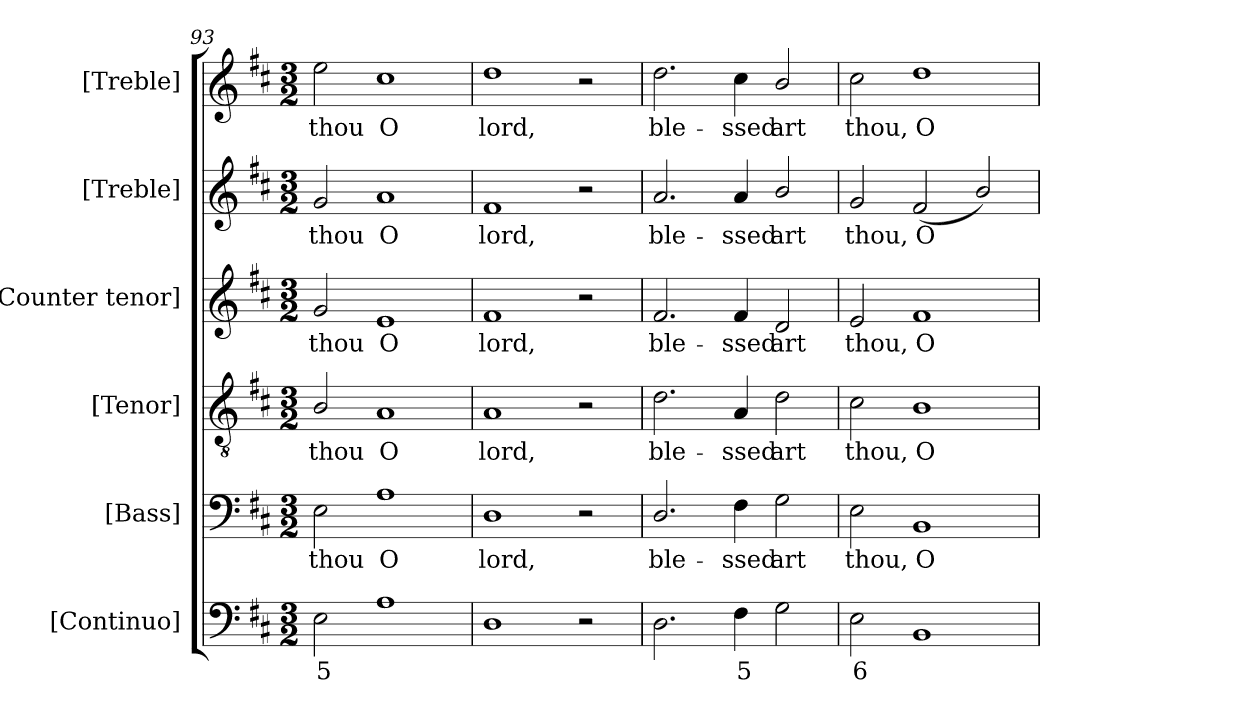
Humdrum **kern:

**kern	**text	**kern	**text	**kern	**text	**kern	**text	**kern	**text	**kern	**text
*part6	*part6	*part5	*part5	*part4	*part4	*part3	*part3	*part2	*part2	*part1	*part1
*staff6	*staff6	*staff5	*staff5	*staff4	*staff4	*staff3	*staff3	*staff2	*staff2	*staff1	*staff1
*I"[Continuo]	*	*I"[Bass]	*	*I"[Tenor]	*	*I"[Counter tenor]	*	*I"[Treble]	*	*I"[Treble]	*
*I'Cont.	*	*I'B.	*	*I'T.	*	*	*	*	*	*	*
*clefF4	*	*clefF4	*	*clefGv2	*	*clefG2	*	*clefG2	*	*clefG2	*
*	*	*	*	*ITrd7c12	*	*	*	*	*	*	*
*k[f#c#]	*	*k[f#c#]	*	*k[f#c#]	*	*k[f#c#]	*	*k[f#c#]	*	*k[f#c#]	*
*D:	*	*D:	*	*D:	*	*D:	*	*D:	*	*D:	*
*M3/2	*	*M3/2	*	*M3/2	*	*M3/2	*	*M3/2	*	*M3/2	*
=93	=93	=93	=93	=93	=93	=93	=93	=93	=93	=93	=93
!	!LO:LY:b:color=#000000	!	!	!	!	!	!	!	!	!	!
!	!	!	!LO:LY:b:color=#000000	!	!	!	!	!	!	!	!
!	!	!	!	!	!LO:LY:b:color=#000000	!	!	!	!	!	!
!	!	!	!	!	!	!	!LO:LY:b:color=#000000	!	!	!	!
!	!	!	!	!	!	!	!	!	!LO:LY:b:color=#000000	!	!
!	!	!	!	!	!	!	!	!	!	!	!LO:LY:b:color=#000000
2Ei\	5	2Ei\	thou	2BBi/	thou	2gi/	thou	2gi/	thou	2eei\	thou
!	!	!	!LO:LY:b:color=#000000	!	!	!	!	!	!	!	!
!	!	!	!	!	!LO:LY:b:color=#000000	!	!	!	!	!	!
!	!	!	!	!	!	!	!LO:LY:b:color=#000000	!	!	!	!
!	!	!	!	!	!	!	!	!	!LO:LY:b:color=#000000	!	!
!	!	!	!	!	!	!	!	!	!	!	!LO:LY:b:color=#000000
1Ai	.	1Ai	O	1AAi	O	1ei	O	1ai	O	1cc#i	O
=94	=94	=94	=94	=94	=94	=94	=94	=94	=94	=94	=94
!	!	!	!LO:LY:b:color=#000000	!	!	!	!	!	!	!	!
!	!	!	!	!	!LO:LY:b:color=#000000	!	!	!	!	!	!
!	!	!	!	!	!	!	!LO:LY:b:color=#000000	!	!	!	!
!	!	!	!	!	!	!	!	!	!LO:LY:b:color=#000000	!	!
!	!	!	!	!	!	!	!	!	!	!	!LO:LY:b:color=#000000
1Di	.	1Di	lord,	1AAi	lord,	1f#i	lord,	1f#i	lord,	1ddi	lord,
2r	.	2r	.	2r	.	2r	.	2r	.	2r	.
=95	=95	=95	=95	=95	=95	=95	=95	=95	=95	=95	=95
!	!	!	!LO:LY:b:color=#000000	!	!	!	!	!	!	!	!
!	!	!	!	!	!LO:LY:b:color=#000000	!	!	!	!	!	!
!	!	!	!	!	!	!	!LO:LY:b:color=#000000	!	!	!	!
!	!	!	!	!	!	!	!	!	!LO:LY:b:color=#000000	!	!
!	!	!	!	!	!	!	!	!	!	!	!LO:LY:b:color=#000000
2.Di\	.	2.Di/	ble-	2.Di\	ble-	2.f#i/	ble-	2.ai/	ble-	2.ddi\	ble-
!	!LO:LY:b:color=#000000	!	!	!	!	!	!	!	!	!	!
!	!	!	!LO:LY:b:color=#000000	!	!	!	!	!	!	!	!
!	!	!	!	!	!LO:LY:b:color=#000000	!	!	!	!	!	!
!	!	!	!	!	!	!	!LO:LY:b:color=#000000	!	!	!	!
!	!	!	!	!	!	!	!	!	!LO:LY:b:color=#000000	!	!
!	!	!	!	!	!	!	!	!	!	!	!LO:LY:b:color=#000000
4F#i\	5	4F#i\	-ssed	4AAi/	-ssed	4f#i/	-ssed	4ai/	-ssed	4cc#i\	-ssed
!	!	!	!LO:LY:b:color=#000000	!	!	!	!	!	!	!	!
!	!	!	!	!	!LO:LY:b:color=#000000	!	!	!	!	!	!
!	!	!	!	!	!	!	!LO:LY:b:color=#000000	!	!	!	!
!	!	!	!	!	!	!	!	!	!LO:LY:b:color=#000000	!	!
!	!	!	!	!	!	!	!	!	!	!	!LO:LY:b:color=#000000
2Gi\	.	2Gi\	art	2Di\	art	2di/	art	2bi/	art	2bi/	art
=96	=96	=96	=96	=96	=96	=96	=96	=96	=96	=96	=96
!	!LO:LY:b:color=#000000	!	!	!	!	!	!	!	!	!	!
!	!	!	!LO:LY:b:color=#000000	!	!	!	!	!	!	!	!
!	!	!	!	!	!LO:LY:b:color=#000000	!	!	!	!	!	!
!	!	!	!	!	!	!	!LO:LY:b:color=#000000	!	!	!	!
!	!	!	!	!	!	!	!	!	!LO:LY:b:color=#000000	!	!
!	!	!	!	!	!	!	!	!	!	!	!LO:LY:b:color=#000000
2Ei\	6	2Ei\	thou,	2C#i\	thou,	2ei/	thou,	2gi/	thou,	2cc#i\	thou,
!	!	!	!LO:LY:b:color=#000000	!	!	!	!	!	!	!	!
!	!	!	!	!	!LO:LY:b:color=#000000	!	!	!	!	!	!
!	!	!	!	!	!	!	!LO:LY:b:color=#000000	!	!	!	!
!	!	!	!	!	!	!	!	!	!LO:LY:b:color=#000000	!	!
!	!	!	!	!	!	!	!	!	!	!	!LO:LY:b:color=#000000
1BBi	.	1BBi	O	1BBi	O	1f#i	O	(2f#i/	O	1ddi	O
.	.	.	.	.	.	.	.	2bi/)	.	.	.
=	=	=	=	=	=	=	=	=	=	=	=
*-	*-	*-	*-	*-	*-	*-	*-	*-	*-	*-	*-
